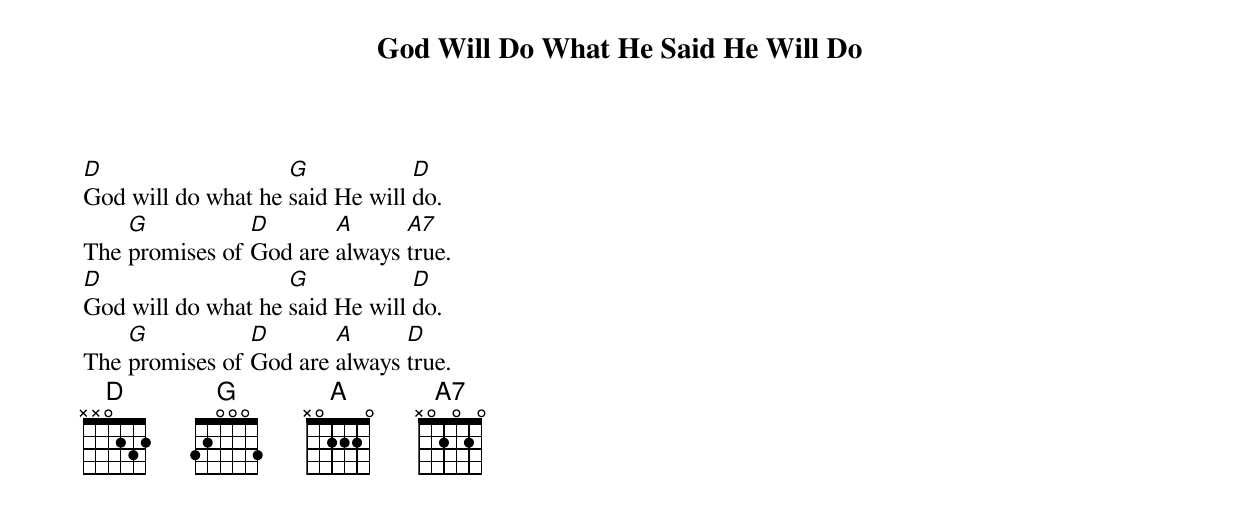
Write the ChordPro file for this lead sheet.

{title: God Will Do What He Said He Will Do}


[D]God will do what he [G]said He will [D]do.
The [G]promises of [D]God are [A]always [A7]true.
[D]God will do what he [G]said He will [D]do.
The [G]promises of [D]God are [A]always [D]true.
